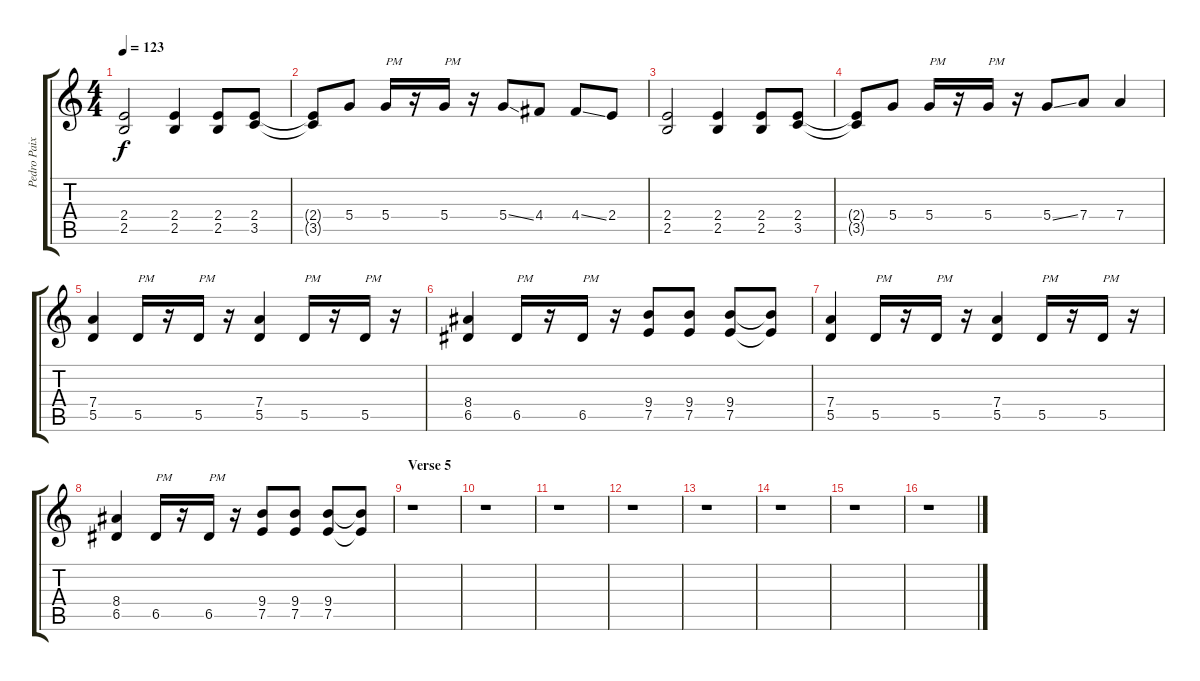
\track ("" "Pedro Paix") {instrument overdrivenguitar}
\staff {score tabs}
\tuning (E4 B3 G3 D3 A2 E2) {hide}
\ts (4 4)
\tempo 123
\clef g2
\ks c
(2.4 2.5).2{dy f} (2.4 2.5).4 (2.4 2.5).8 (2.4 3.5).8 |
(2.4{t} 3.5{t}).8 5.4.8 5.4.16{txt "PM"} r.16 5.4.16{txt "PM"} r.16 5.4{ss}.8 4.4.8 4.4{ss}.8 2.4.8 |
(2.4 2.5).2 (2.4 2.5).4 (2.4 2.5).8 (2.4 3.5).8 |
(2.4{t} 3.5{t}).8 5.4.8 5.4.16{txt "PM"} r.16 5.4.16{txt "PM"} r.16 5.4{ss}.8 7.4.8 7.4.4 |
(7.4 5.5).4 5.5.16{txt "PM"} r.16 5.5.16{txt "PM"} r.16 (7.4 5.5).4 5.5.16{txt "PM"} r.16 5.5.16{txt "PM"} r.16 |
(8.4 6.5).4 6.5.16{txt "PM"} r.16 6.5.16{txt "PM"} r.16 (9.4 7.5).8 (9.4 7.5).8 (9.4 7.5).8 (9.4{t} 7.5{t}).8 |
(7.4 5.5).4 5.5.16{txt "PM"} r.16 5.5.16{txt "PM"} r.16 (7.4 5.5).4 5.5.16{txt "PM"} r.16 5.5.16{txt "PM"} r.16 |
(8.4 6.5).4 6.5.16{txt "PM"} r.16 6.5.16{txt "PM"} r.16 (9.4 7.5).8 (9.4 7.5).8 (9.4 7.5).8 (9.4{t} 7.5{t}).8 |
\section ("" "Verse 5")
r.1 |
r.1 |
r.1 |
r.1 |
r.1 |
r.1 |
r.1 |
r.1
